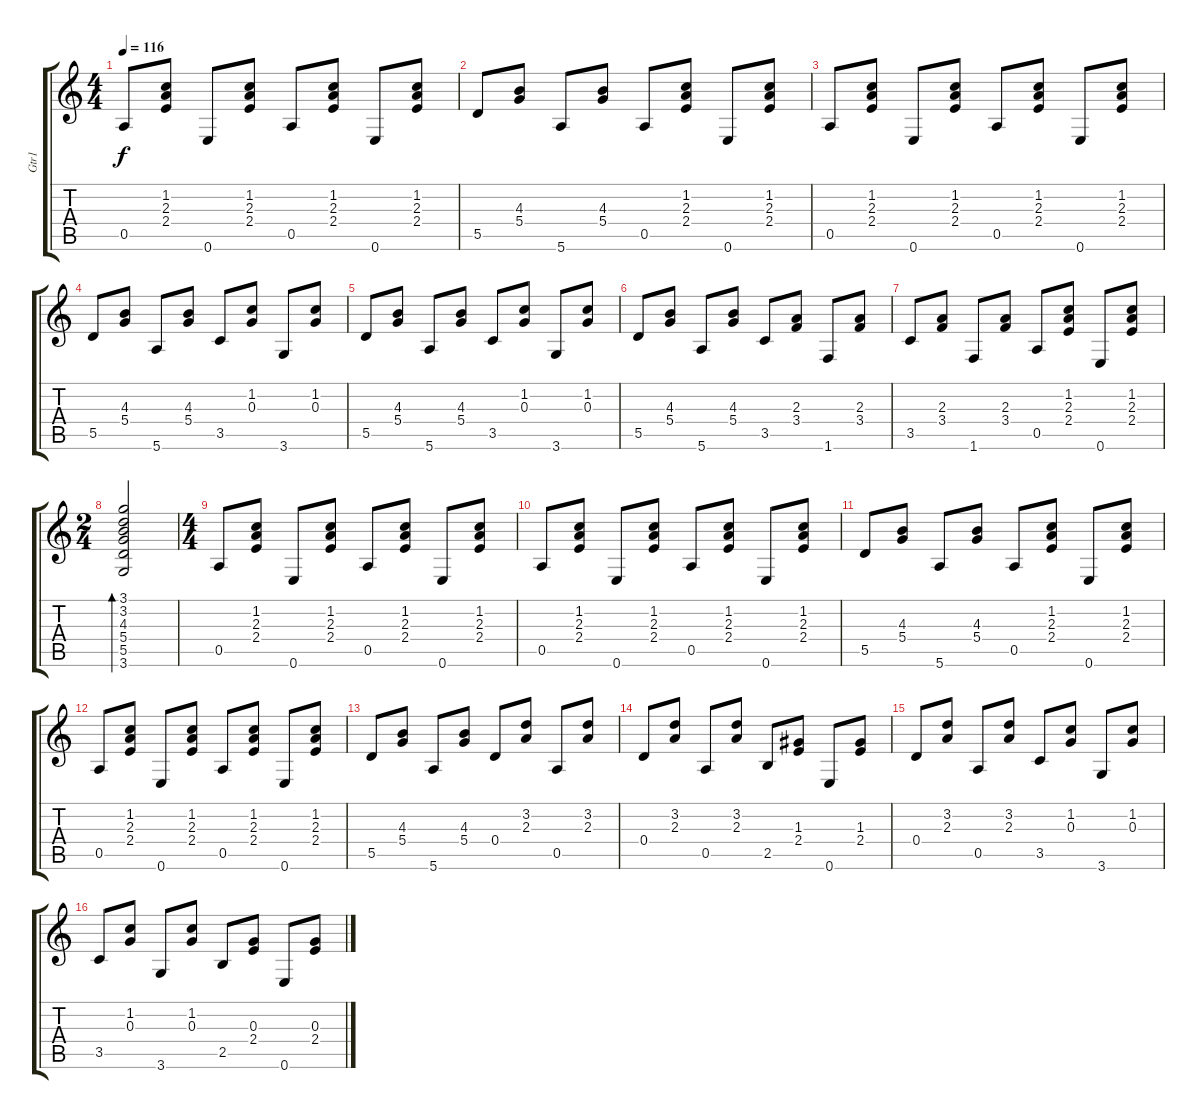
\track ("Gtr1" "Gtr1") {instrument acousticguitarnylon}
\staff {score tabs}
\tuning (E4 B3 G3 D3 A2 E2) {hide}
\ts (4 4)
\tempo 116
\clef g2
\ks c
0.5.8{dy f} (1.2 2.3 2.4).8 0.6.8 (1.2 2.3 2.4).8 0.5.8 (1.2 2.3 2.4).8 0.6.8 (1.2 2.3 2.4).8 |
5.5.8 (4.3 5.4).8 5.6.8 (4.3 5.4).8 0.5.8 (1.2 2.3 2.4).8 0.6.8 (1.2 2.3 2.4).8 |
0.5.8 (1.2 2.3 2.4).8 0.6.8 (1.2 2.3 2.4).8 0.5.8 (1.2 2.3 2.4).8 0.6.8 (1.2 2.3 2.4).8 |
5.5.8 (4.3 5.4).8 5.6.8 (4.3 5.4).8 3.5.8 (1.2 0.3).8 3.6.8 (1.2 0.3).8 |
5.5.8 (4.3 5.4).8 5.6.8 (4.3 5.4).8 3.5.8 (1.2 0.3).8 3.6.8 (1.2 0.3).8 |
5.5.8 (4.3 5.4).8 5.6.8 (4.3 5.4).8 3.5.8 (2.3 3.4).8 1.6.8 (2.3 3.4).8 |
3.5.8 (2.3 3.4).8 1.6.8 (2.3 3.4).8 0.5.8 (1.2 2.3 2.4).8 0.6.8 (1.2 2.3 2.4).8 |
\ts (2 4)
(3.1 3.2 4.3 5.4 5.5 3.6).2{bd 60} |
\ts (4 4)
0.5.8 (1.2 2.3 2.4).8 0.6.8 (1.2 2.3 2.4).8 0.5.8 (1.2 2.3 2.4).8 0.6.8 (1.2 2.3 2.4).8 |
0.5.8 (1.2 2.3 2.4).8 0.6.8 (1.2 2.3 2.4).8 0.5.8 (1.2 2.3 2.4).8 0.6.8 (1.2 2.3 2.4).8 |
5.5.8 (4.3 5.4).8 5.6.8 (4.3 5.4).8 0.5.8 (1.2 2.3 2.4).8 0.6.8 (1.2 2.3 2.4).8 |
0.5.8 (1.2 2.3 2.4).8 0.6.8 (1.2 2.3 2.4).8 0.5.8 (1.2 2.3 2.4).8 0.6.8 (1.2 2.3 2.4).8 |
5.5.8 (4.3 5.4).8 5.6.8 (4.3 5.4).8 0.4.8 (3.2 2.3).8 0.5.8 (3.2 2.3).8 |
0.4.8 (3.2 2.3).8 0.5.8 (3.2 2.3).8 2.5.8 (1.3 2.4).8 0.6.8 (1.3 2.4).8 |
0.4.8 (3.2 2.3).8 0.5.8 (3.2 2.3).8 3.5.8 (1.2 0.3).8 3.6.8 (1.2 0.3).8 |
3.5.8 (1.2 0.3).8 3.6.8 (1.2 0.3).8 2.5.8 (0.3 2.4).8 0.6.8 (0.3 2.4).8
